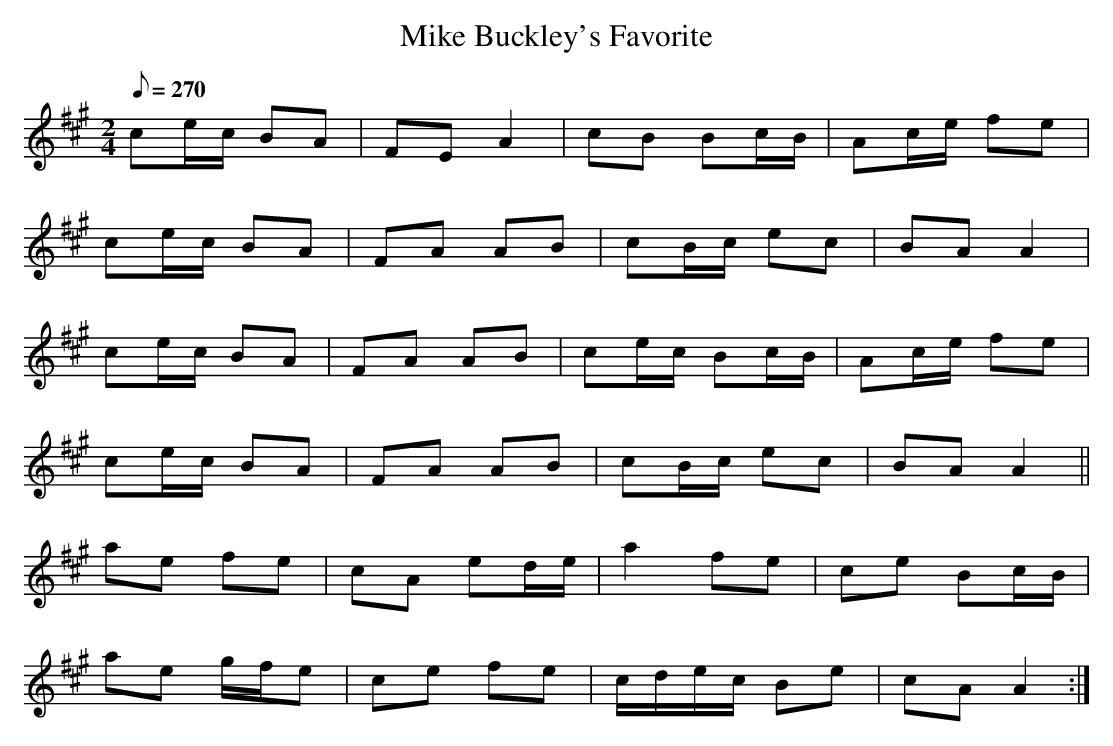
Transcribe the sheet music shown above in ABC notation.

X:1
T: Mike Buckley's Favorite
L: 1/8
M: 2/4
Q: 270
K: A
ce/c/ BA|FE A2|cB Bc/B/|Ac/e/ fe|
ce/c/ BA|FA AB|cB/c/ ec|BA A2|
ce/c/ BA|FA AB|ce/c/ Bc/B/|Ac/e/ fe|
ce/c/ BA|FA AB|cB/c/ ec|BA A2||
ae fe|cA ed/e/|a2 fe|ce Bc/B/|
ae g/f/e|ce fe|c/d/e/c/ Be|cA A2 :|
